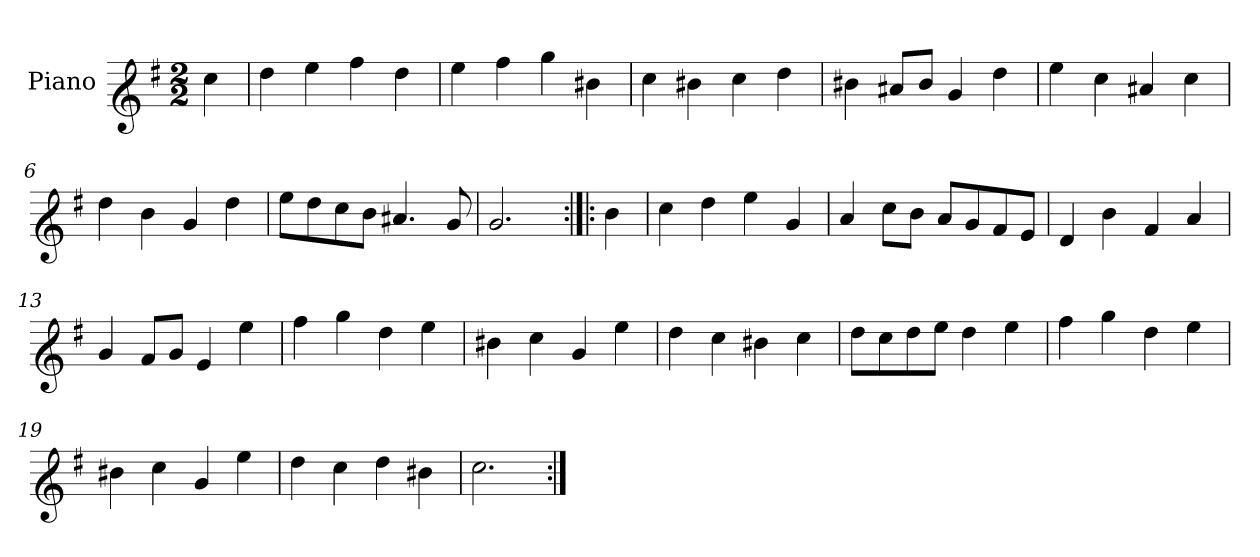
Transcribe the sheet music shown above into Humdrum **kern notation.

**kern
*part1
*staff1
*I"Piano
*I'Pno.
*clefG1
*k[f#]
*M2/2
=
4ee\
=1
4ff#\
4gg\
4aa\
4ff#\
=2
4gg\
4aa\
4bb\
4dd#X\
=3
4ee\
4dd#X\
4ee\
4ff#\
=4
4dd#X\
8cc#X/L
8dd#/J
4b/
4ff#\
!!LO:LB:g=z
=5
4gg\
4ee\
4cc#X/
4ee\
=6
4ff#\
4dd\
4b/
4ff#\
=7
8gg\L
8ff#\
8ee\
8dd\J
4.cc#X/
8b/
=8
2.b/
=9:|!|:
4dd\
=10
4ee\
4ff#\
4gg\
4b/
!!LO:LB:g=z
=11
4cc/
8ee\L
8dd\J
8cc/L
8b/
8a/
8g/J
=12
4f#/
4dd\
4a/
4cc/
=13
4b/
8a/L
8b/J
4g/
4gg\
=14
4aa\
4bb\
4ff#\
4gg\
=15
4dd#X\
4ee\
4b/
4gg\
!!LO:LB:g=z
=16
4ff#\
4ee\
4dd#X\
4ee\
=17
8ff#\L
8ee\
8ff#\
8gg\J
4ff#\
4gg\
=18
4aa\
4bb\
4ff#\
4gg\
=19
4dd#X\
4ee\
4b/
4gg\
=20
4ff#\
4ee\
4ff#\
4dd#X\
=21
2.ee\
=:|!
*-
